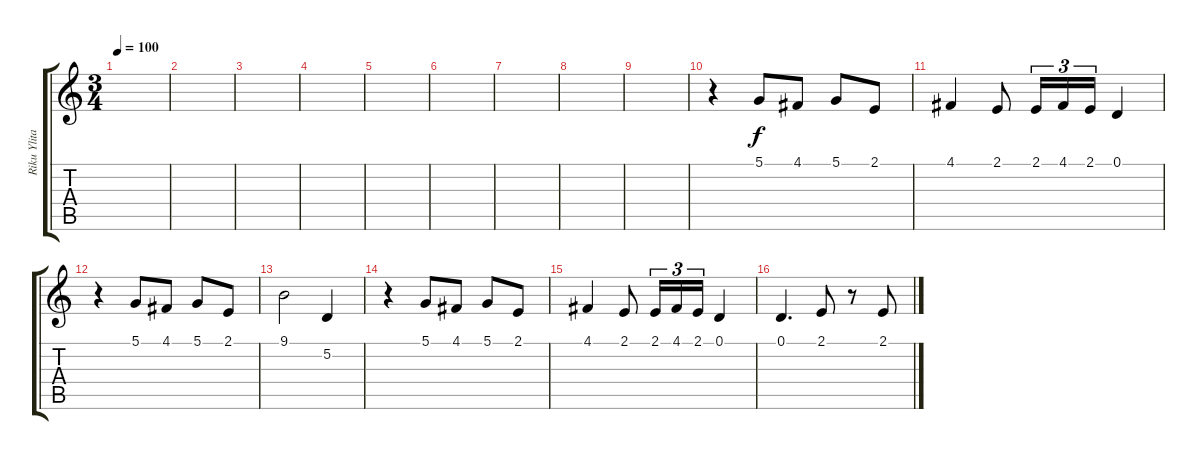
\track ("Riku Ylitalo" "Riku Ylita") {instrument accordion}
\staff {score tabs}
\tuning (D4 A3 F3 C3 G2 D2) {hide}
\ts (3 4)
\tempo 100
\clef g2
\ks c
|
|
|
|
|
|
|
|
|
r.4 5.1.8 4.1.8 5.1.8 2.1.8 |
4.1.4 2.1.8 2.1.16{tu (3 2)} 4.1.16{tu (3 2)} 2.1.16{tu (3 2)} 0.1.4 |
r.4 5.1.8 4.1.8 5.1.8 2.1.8 |
9.1.2 5.2.4 |
r.4 5.1.8 4.1.8 5.1.8 2.1.8 |
4.1.4 2.1.8 2.1.16{tu (3 2)} 4.1.16{tu (3 2)} 2.1.16{tu (3 2)} 0.1.4 |
0.1.4{d} 2.1.8 r.8 2.1.8
